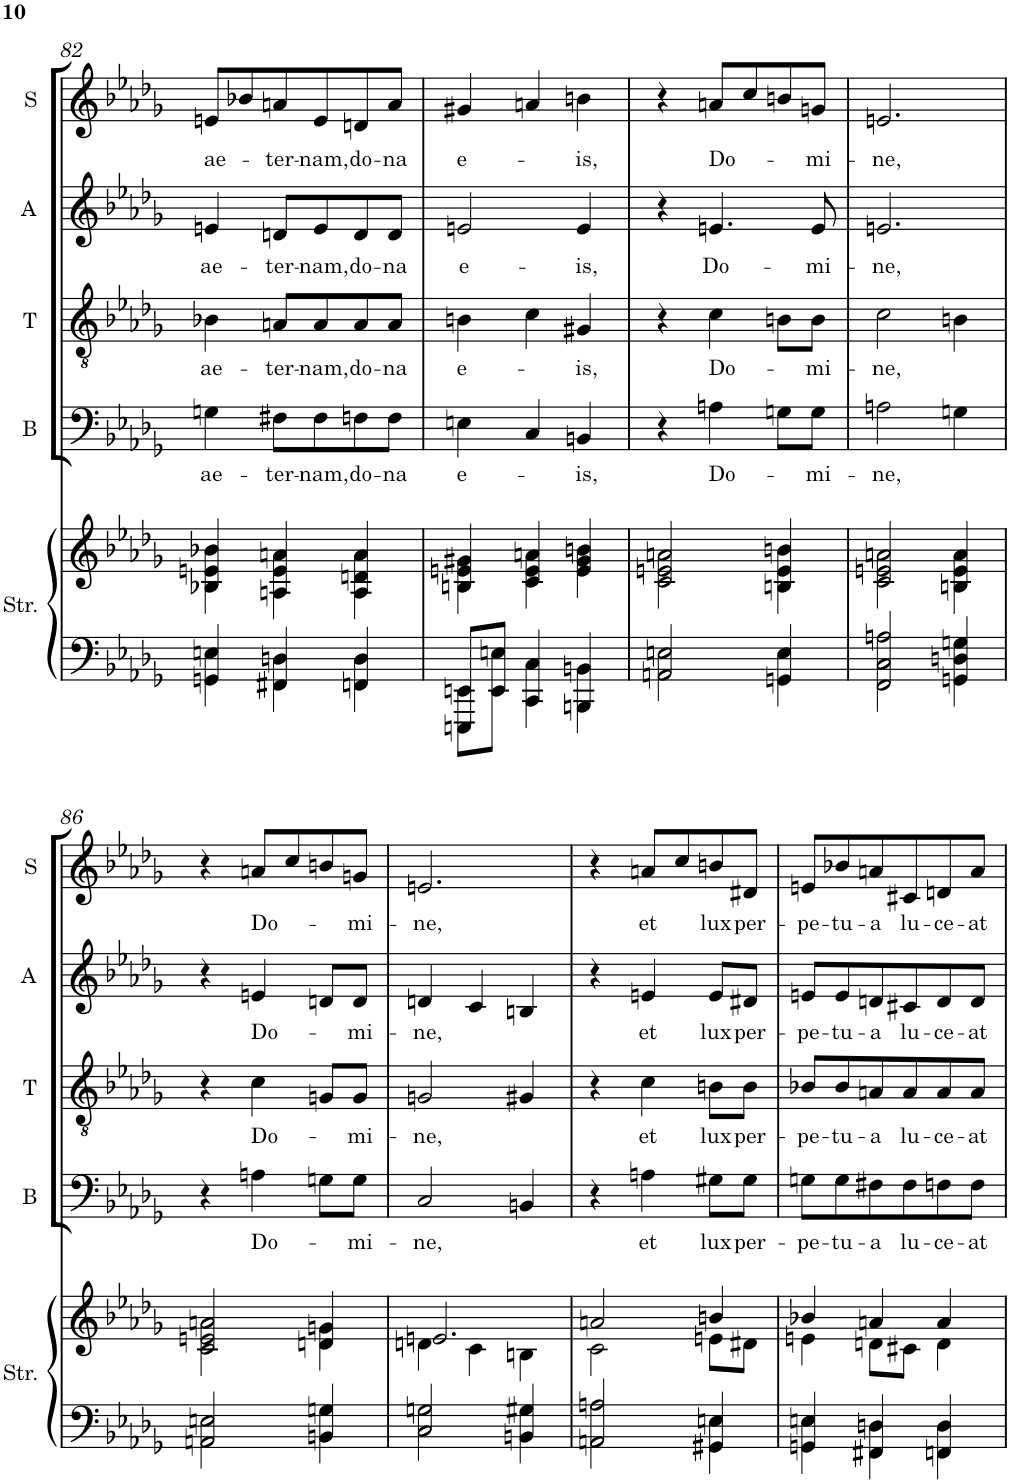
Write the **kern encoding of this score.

**kern	**kern	**kern	**text	**kern	**text	**kern	**text	**kern	**text
*part5	*part5	*part4	*part4	*part3	*part3	*part2	*part2	*part1	*part1
*staff6	*staff5	*staff4	*staff4	*staff3	*staff3	*staff2	*staff2	*staff1	*staff1
*I"Strings	*	*I"Bass	*	*I"Tenor	*	*I"Alto	*	*I"Soprano	*
*I'Str.	*	*I'B	*	*I'T	*	*I'A	*	*I'S	*
!!LO:PB:g=z
*clefF4	*clefG2	*clefF4	*	*clefGv2	*	*clefG2	*	*clefG2	*
*k[b-e-a-d-g-]	*k[b-e-a-d-g-]	*k[b-e-a-d-g-]	*	*k[b-e-a-d-g-]	*	*k[b-e-a-d-g-]	*	*k[b-e-a-d-g-]	*
*D-:	*D-:	*D-:	*	*D-:	*	*D-:	*	*D-:	*
*M3/4	*M3/4	*M3/4	*	*M3/4	*	*M3/4	*	*M3/4	*
=82	=82	=82	=82	=82	=82	=82	=82	=82	=82
*^	*^	*	*	*	*	*	*	*	*
!	!	!	!	!	!LO:LY:b	!	!LO:LY:b	!	!LO:LY:b	!	!LO:LY:b
4GGn/ 4En/	4GG\ 4E\	4B-X/ 4en/ 4b-X/	4B-\ 4e\ 4b-\	4Gn\	ae-	4B-X\	ae-	4en/	ae-	8en/L	ae-
.	.	.	.	.	.	.	.	.	.	8b-X/	.
!	!	!	!	!	!LO:LY:b	!	!LO:LY:b	!	!LO:LY:b	!	!LO:LY:b
4FF#X/ 4Dn/	4FF#\ 4D\	4An/ 4e/ 4an/	4A\ 4e\ 4a\	8F#X\L	-ter-	8An/L	-ter-	8dn/L	-ter-	8an/	-ter-
!	!	!	!	!	!LO:LY:b	!	!LO:LY:b	!	!LO:LY:b	!	!LO:LY:b
.	.	.	.	8F#\	-nam,	8A/	-nam,	8e/	-nam,	8e/	-nam,
!	!	!	!	!	!LO:LY:b	!	!LO:LY:b	!	!LO:LY:b	!	!LO:LY:b
4FFn/ 4D/	4FF\ 4D\	4A/ 4dn/ 4a/	4A\ 4d\ 4a\	8Fn\	do-	8A/	do-	8d/	do-	8dn/	do-
!	!	!	!	!	!LO:LY:b	!	!LO:LY:b	!	!LO:LY:b	!	!LO:LY:b
.	.	.	.	8F\J	-na	8A/J	-na	8d/J	-na	8a/J	-na
=83	=83	=83	=83	=83	=83	=83	=83	=83	=83	=83	=83
!	!	!	!	!	!LO:LY:b	!	!LO:LY:b	!	!LO:LY:b	!	!LO:LY:b
8EEEn/ 8EEn/L	8EEE\ 8EE\L	4Bn/ 4en/ 4g#X/	4B\ 4e\ 4g#\	4En\	e-	4Bn\	e-	2en/	e-	4g#X/	e-
8EE/ 8En/J	8EE\ 8E\J	.	.	.	.	.	.	.	.	.	.
4CC/ 4C/	4CC\ 4C\	4c/ 4e/ 4an/	4c\ 4e\ 4a\	4C/	.	4c\	.	.	.	4an/	.
!	!	!	!	!	!LO:LY:b	!	!LO:LY:b	!	!LO:LY:b	!	!LO:LY:b
4BBBn/ 4BBn/	4BBB\ 4BB\	4e/ 4g#/ 4bn/	4e\ 4g#\ 4b\	4BBn/	-is,	4G#X/	-is,	4e/	-is,	4bn\	-is,
=84	=84	=84	=84	=84	=84	=84	=84	=84	=84	=84	=84
2AAn/ 2En/	2AA\ 2E\	2c/ 2en/ 2an/	2c\ 2e\ 2a\	4r	.	4r	.	4r	.	4r	.
!	!	!	!	!	!LO:LY:b	!	!LO:LY:b	!	!LO:LY:b	!	!LO:LY:b
.	.	.	.	4An\	Do-	4c\	Do-	4.en/	Do-	8an/L	Do-
.	.	.	.	.	.	.	.	.	.	8cc/	.
4GGn/ 4E/	4GG\ 4E\	4Bn/ 4e/ 4bn/	4B\ 4e\ 4b\	8Gn\L	.	8Bn\L	.	.	.	8bn/	.
!	!	!	!	!	!LO:LY:b	!	!LO:LY:b	!	!LO:LY:b	!	!LO:LY:b
.	.	.	.	8G\J	-mi-	8B\J	-mi-	8e/	-mi-	8gn/J	-mi-
=85	=85	=85	=85	=85	=85	=85	=85	=85	=85	=85	=85
!	!	!	!	!	!LO:LY:b	!	!LO:LY:b	!	!LO:LY:b	!	!LO:LY:b
2FF/ 2C/ 2An/	2FF\ 2C\ 2A\	2c/ 2en/ 2an/	2c\ 2e\ 2a\	2An\	-ne,	2c\	-ne,	2.en/	-ne,	2.en/	-ne,
4GGn/ 4Dn/ 4Gn/	4GG\ 4D\ 4G\	4Bn/ 4e/ 4a/	4B\ 4e\ 4a\	4Gn\	.	4Bn\	.	.	.	.	.
!!LO:LB:g=z
=86	=86	=86	=86	=86	=86	=86	=86	=86	=86	=86	=86
2AAn/ 2En/	2AA\ 2E\	2c/ 2en/ 2an/	2c\ 2e\ 2a\	4r	.	4r	.	4r	.	4r	.
!	!	!	!	!	!LO:LY:b	!	!LO:LY:b	!	!LO:LY:b	!	!LO:LY:b
.	.	.	.	4An\	Do-	4c\	Do-	4en/	Do-	8an/L	Do-
.	.	.	.	.	.	.	.	.	.	8cc/	.
4BBn/ 4Gn/	4BB\ 4G\	4dn/ 4gn/	4d\ 4g\	8Gn\L	.	8Gn/L	.	8dn/L	.	8bn/	.
!	!	!	!	!	!LO:LY:b	!	!LO:LY:b	!	!LO:LY:b	!	!LO:LY:b
.	.	.	.	8G\J	-mi-	8G/J	-mi-	8d/J	-mi-	8gn/J	-mi-
=87	=87	=87	=87	=87	=87	=87	=87	=87	=87	=87	=87
!	!	!	!	!	!LO:LY:b	!	!LO:LY:b	!	!LO:LY:b	!	!LO:LY:b
2C/ 2Gn/	2C\ 2G\	2.en/	4dn\	2C/	-ne,	2Gn/	-ne,	4dn/	-ne,	2.en/	-ne,
.	.	.	4c\	.	.	.	.	4c/	.	.	.
4BBn/ 4G#X/	4BB\ 4G#\	.	4Bn\	4BBn/	.	4G#X/	.	4Bn/	.	.	.
=88	=88	=88	=88	=88	=88	=88	=88	=88	=88	=88	=88
2AAn/ 2An/	2AA\ 2A\	2an/	2c\	4r	.	4r	.	4r	.	4r	.
!	!	!	!	!	!LO:LY:b	!	!LO:LY:b	!	!LO:LY:b	!	!LO:LY:b
.	.	.	.	4An\	et	4c\	et	4en/	et	8an/L	et
.	.	.	.	.	.	.	.	.	.	8cc/	.
!	!	!	!	!	!LO:LY:b	!	!LO:LY:b	!	!LO:LY:b	!	!LO:LY:b
4GG#X/ 4En/	4GG#\ 4E\	4bn/	8en\L	8G#X\L	lux	8Bn\L	lux	8e/L	lux	8bn/	lux
!	!	!	!	!	!LO:LY:b	!	!LO:LY:b	!	!LO:LY:b	!	!LO:LY:b
.	.	.	8d#X\J	8G#\J	per-	8B\J	per-	8d#X/J	per-	8d#X/J	per-
=89	=89	=89	=89	=89	=89	=89	=89	=89	=89	=89	=89
!	!	!	!	!	!LO:LY:b	!	!LO:LY:b	!	!LO:LY:b	!	!LO:LY:b
4GGn/ 4En/	4GG\ 4E\	4b-X/	4en\	8Gn\L	-pe-	8B-X/L	-pe-	8en/L	-pe-	8en/L	-pe-
!	!	!	!	!	!LO:LY:b	!	!LO:LY:b	!	!LO:LY:b	!	!LO:LY:b
.	.	.	.	8G\	-tu-	8B-/	-tu-	8e/	-tu-	8b-X/	-tu-
!	!	!	!	!	!LO:LY:b	!	!LO:LY:b	!	!LO:LY:b	!	!LO:LY:b
4FF#X/ 4Dn/	4FF#\ 4D\	4an/	8dn\L	8F#X\	-a	8An/	-a	8dn/	-a	8an/	-a
!	!	!	!	!	!LO:LY:b	!	!LO:LY:b	!	!LO:LY:b	!	!LO:LY:b
.	.	.	8c#X\J	8F#\	lu-	8A/	lu-	8c#X/	lu-	8c#X/	lu-
!	!	!	!	!	!LO:LY:b	!	!LO:LY:b	!	!LO:LY:b	!	!LO:LY:b
4FFn/ 4D/	4FF\ 4D\	4a/	4d\	8Fn\	-ce-	8A/	-ce-	8d/	-ce-	8dn/	-ce-
!	!	!	!	!	!LO:LY:b	!	!LO:LY:b	!	!LO:LY:b	!	!LO:LY:b
.	.	.	.	8F\J	-at	8A/J	-at	8d/J	-at	8a/J	-at
*v	*v	*	*	*	*	*	*	*	*	*	*
*	*v	*v	*	*	*	*	*	*	*	*
=	=	=	=	=	=	=	=	=	=
*-	*-	*-	*-	*-	*-	*-	*-	*-	*-
